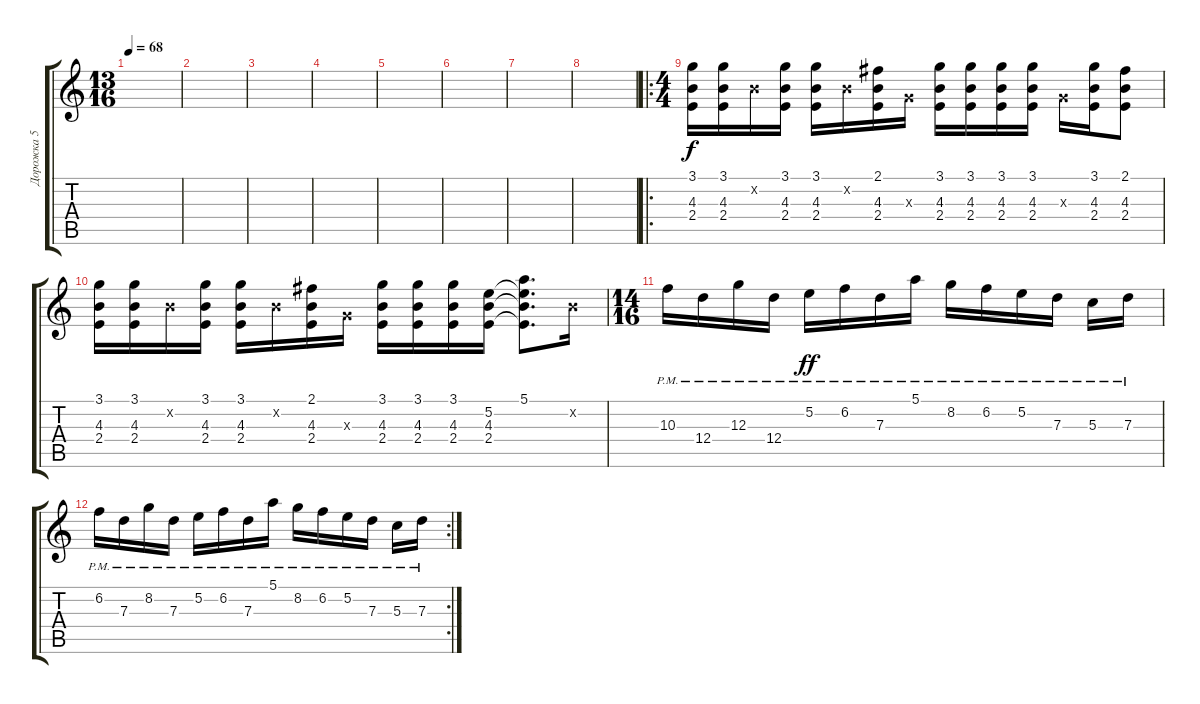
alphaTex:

\track ("Дорожка 5" "Дорожка 5") {instrument distortionguitar}
\staff {score tabs}
\tuning (E4 B3 G3 D3 A2 E2) {hide}
\ts (13 16)
\tempo 68
\clef g2
\ks c
|
|
|
|
|
|
|
|
\ro
\ts (4 4)
(3.1 4.3 2.4).16 (3.1 4.3 2.4).16 0.2{x}.16 (3.1 4.3 2.4).16 (3.1 4.3 2.4).16 0.2{x}.16 (2.1 4.3 2.4).16 0.3{x}.16 (3.1 4.3 2.4).16 (3.1 4.3 2.4).16 (3.1 4.3 2.4).16 (3.1 4.3 2.4).16 0.3{x}.16 (3.1 4.3 2.4).16 (2.1 4.3 2.4).8 |
(3.1 4.3 2.4).16 (3.1 4.3 2.4).16 0.2{x}.16 (3.1 4.3 2.4).16 (3.1 4.3 2.4).16 0.2{x}.16 (2.1 4.3 2.4).16 0.3{x}.16 (3.1 4.3 2.4).16 (3.1 4.3 2.4).16 (3.1 4.3 2.4).16 (5.2 4.3 2.4).16 (5.1 5.2{t} 4.3{t} 2.4{t}).8{d} 0.2{x}.16 |
\ts (14 16)
10.3{pm}.16 12.4{pm}.16 12.3{pm}.16 12.4{pm}.16 5.2{pm}.16{dy ff} 6.2{pm}.16 7.3{pm}.16 5.1{pm}.16 8.2{pm}.16 6.2{pm}.16 5.2{pm}.16 7.3{pm}.16 5.3{pm}.16 7.3{pm}.16 |
\rc 2
6.2{pm}.16 7.3{pm}.16 8.2{pm}.16 7.3{pm}.16 5.2{pm}.16 6.2{pm}.16 7.3{pm}.16 5.1{pm}.16 8.2{pm}.16 6.2{pm}.16 5.2{pm}.16 7.3{pm}.16 5.3{pm}.16 7.3{pm}.16
